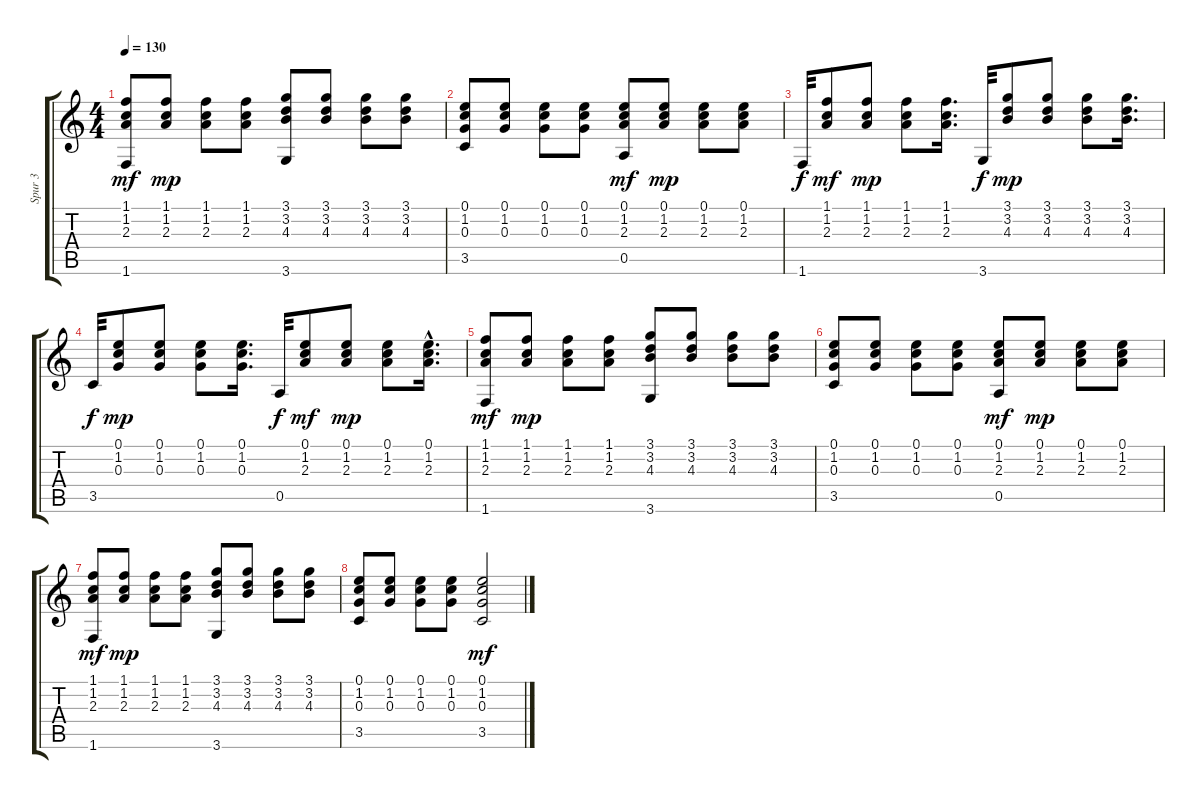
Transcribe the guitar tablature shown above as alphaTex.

\track ("Spur 3" "Spur 3") {instrument acousticguitarsteel}
\staff {score tabs}
\tuning (E4 B3 G3 D3 A2 E2) {hide}
\ts (4 4)
\tempo 130
\clef g2
\ks c
(1.1 1.2 2.3 1.6).8{dy mf} (1.1 1.2 2.3).8{dy mp} (1.1 1.2 2.3).8 (1.1 1.2 2.3).8 (3.1 3.2 4.3 3.6).8 (3.1 3.2 4.3).8 (3.1 3.2 4.3).8 (3.1 3.2 4.3).8 |
(0.1 1.2 0.3 3.5).8 (0.1 1.2 0.3).8 (0.1 1.2 0.3).8 (0.1 1.2 0.3).8 (0.1 1.2 2.3 0.5).8{dy mf} (0.1 1.2 2.3).8{dy mp} (0.1 1.2 2.3).8 (0.1 1.2 2.3).8 |
1.6.32{dy f} (1.1 1.2 2.3).8{dy mf} (1.1 1.2 2.3).8{dy mp} (1.1 1.2 2.3).8 (1.1 1.2 2.3).16{d} 3.6.32{dy f} (3.1 3.2 4.3).8{dy mp} (3.1 3.2 4.3).8 (3.1 3.2 4.3).8 (3.1 3.2 4.3).16{d} |
3.5.32{dy f} (0.1 1.2 0.3).8{dy mp} (0.1 1.2 0.3).8 (0.1 1.2 0.3).8 (0.1 1.2 0.3).16{d} 0.5.32{dy f} (0.1 1.2 2.3).8{dy mf} (0.1 1.2 2.3).8{dy mp} (0.1 1.2 2.3).8 (0.1 1.2{hac} 2.3{hac}).16{d} |
(1.1 1.2 2.3 1.6).8{dy mf} (1.1 1.2 2.3).8{dy mp} (1.1 1.2 2.3).8 (1.1 1.2 2.3).8 (3.1 3.2 4.3 3.6).8 (3.1 3.2 4.3).8 (3.1 3.2 4.3).8 (3.1 3.2 4.3).8 |
(0.1 1.2 0.3 3.5).8 (0.1 1.2 0.3).8 (0.1 1.2 0.3).8 (0.1 1.2 0.3).8 (0.1 1.2 2.3 0.5).8{dy mf} (0.1 1.2 2.3).8{dy mp} (0.1 1.2 2.3).8 (0.1 1.2 2.3).8 |
(1.1 1.2 2.3 1.6).8{dy mf} (1.1 1.2 2.3).8{dy mp} (1.1 1.2 2.3).8 (1.1 1.2 2.3).8 (3.1 3.2 4.3 3.6).8 (3.1 3.2 4.3).8 (3.1 3.2 4.3).8 (3.1 3.2 4.3).8 |
(0.1 1.2 0.3 3.5).8 (0.1 1.2 0.3).8 (0.1 1.2 0.3).8 (0.1 1.2 0.3).8 (0.1 1.2 0.3 3.5).2{dy mf}
